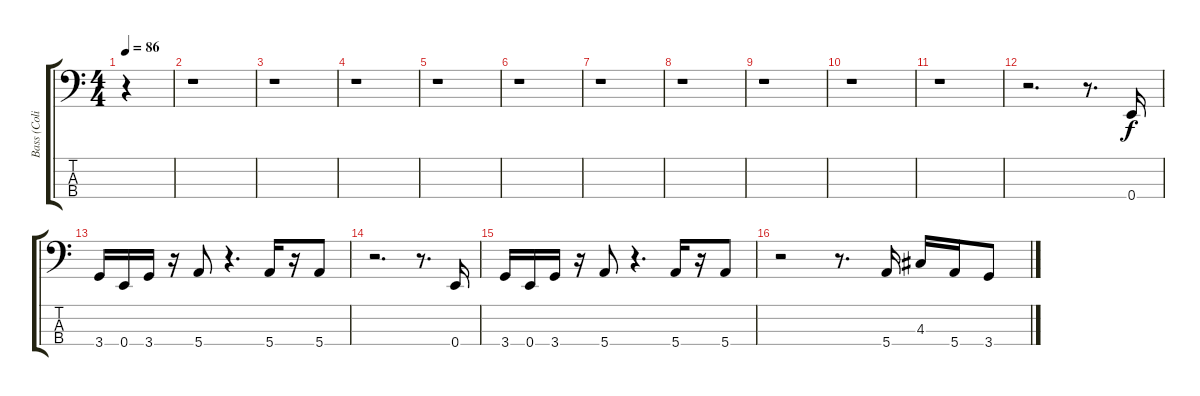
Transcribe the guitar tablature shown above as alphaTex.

\track ("Bass (Colin)" "Bass (Coli") {instrument electricbassfinger}
\staff {score tabs}
\tuning (G2 D2 A1 E1) {hide}
\ts (4 4)
\tempo 86
\clef f4
\ks c
r.4{dy f instrument electricbassfinger} |
r.1 |
r.1 |
r.1 |
r.1 |
r.1 |
r.1 |
r.1 |
r.1 |
r.1 |
r.1 |
r.2{d} r.8{d} 0.4.16 |
3.4.16 0.4.16 3.4.16 r.16 5.4.8 r.4{d} 5.4.16 r.16 5.4.8 |
r.2{d} r.8{d} 0.4.16 |
3.4.16 0.4.16 3.4.16 r.16 5.4.8 r.4{d} 5.4.16 r.16 5.4.8 |
r.2 r.8{d} 5.4.16 4.3.16 5.4.16 3.4.8
